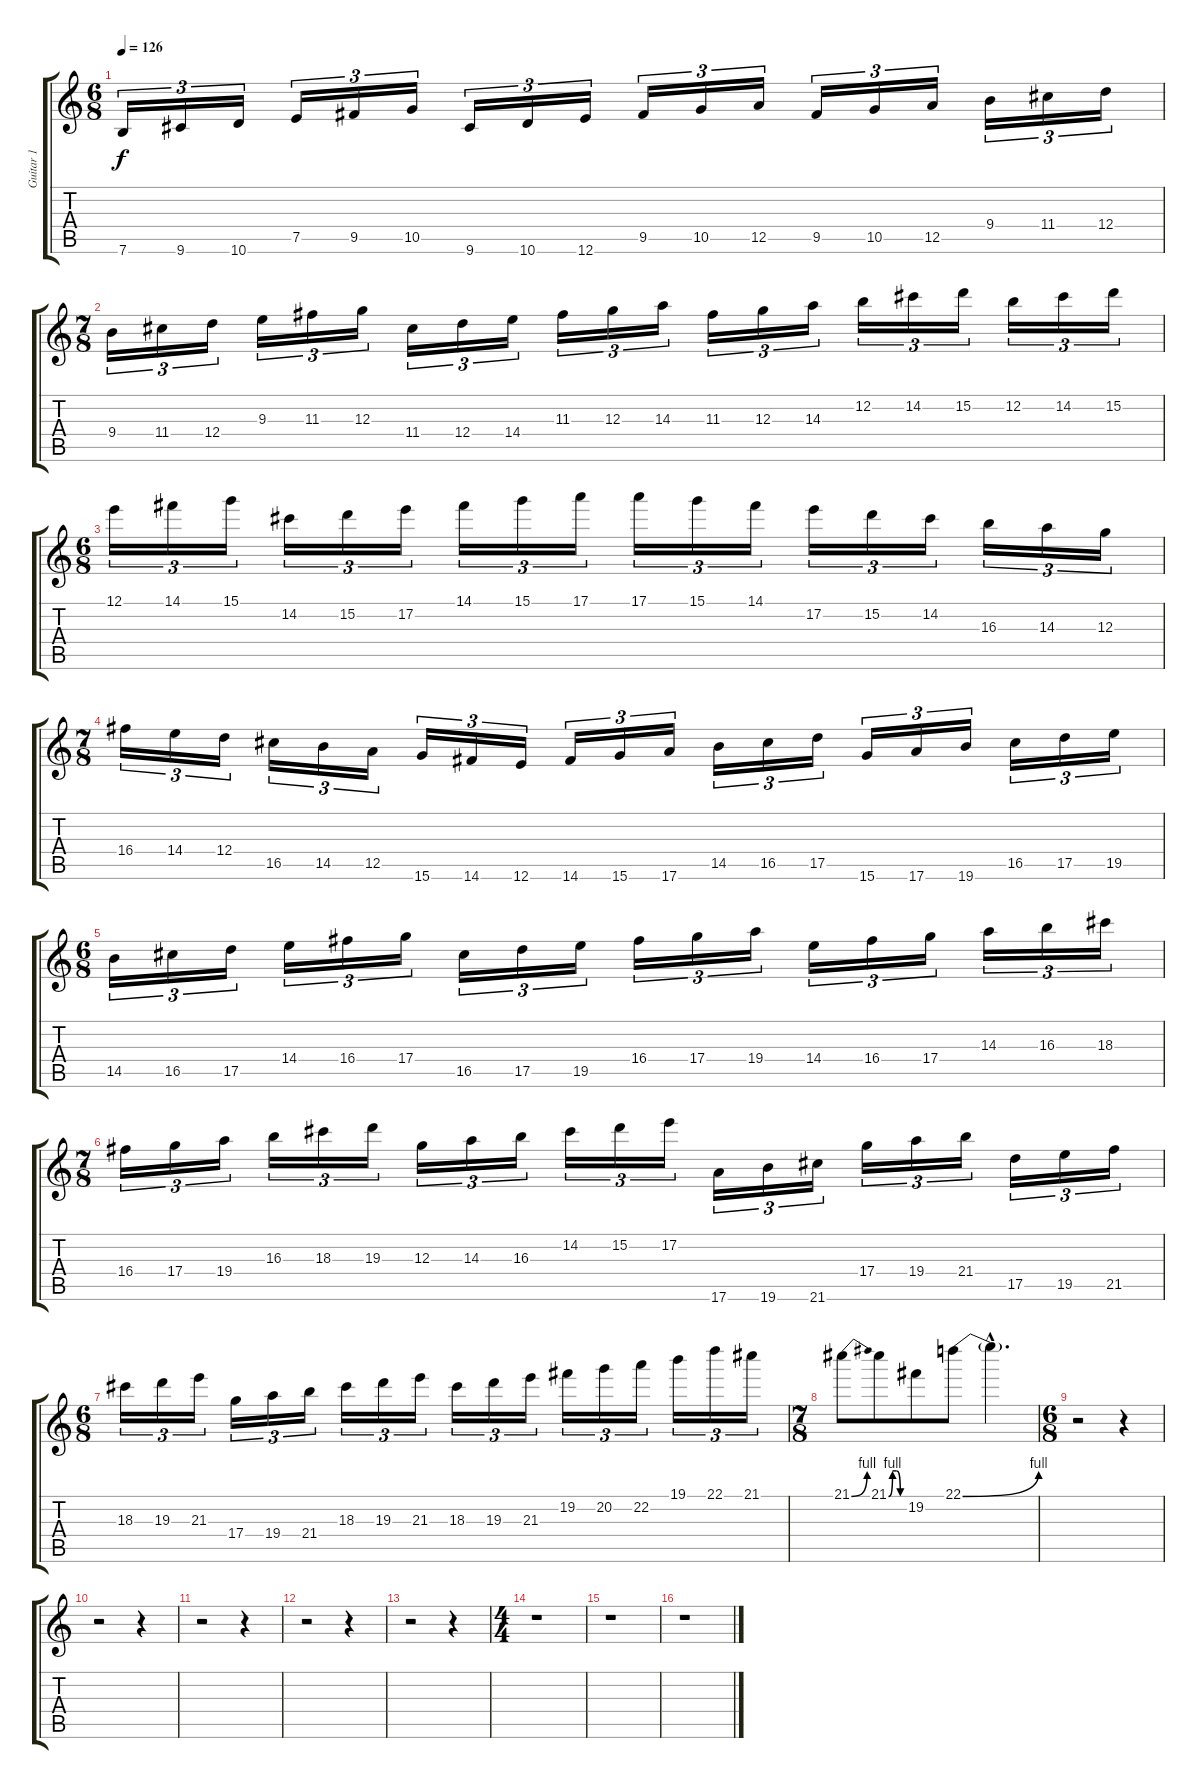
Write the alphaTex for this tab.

\track ("Guitar 1" "Guitar 1") {instrument overdrivenguitar}
\staff {score tabs}
\tuning (E4 B3 G3 D3 A2 E2) {hide}
\ts (6 8)
\tempo 126
\clef g2
\ks c
7.6.16{tu (3 2) dy f} 9.6.16{tu (3 2)} 10.6.16{tu (3 2)} 7.5.16{tu (3 2)} 9.5.16{tu (3 2)} 10.5.16{tu (3 2)} 9.6.16{tu (3 2)} 10.6.16{tu (3 2)} 12.6.16{tu (3 2)} 9.5.16{tu (3 2)} 10.5.16{tu (3 2)} 12.5.16{tu (3 2)} 9.5.16{tu (3 2)} 10.5.16{tu (3 2)} 12.5.16{tu (3 2)} 9.4.16{tu (3 2)} 11.4.16{tu (3 2)} 12.4.16{tu (3 2)} |
\ts (7 8)
9.4.16{tu (3 2)} 11.4.16{tu (3 2)} 12.4.16{tu (3 2)} 9.3.16{tu (3 2)} 11.3.16{tu (3 2)} 12.3.16{tu (3 2)} 11.4.16{tu (3 2)} 12.4.16{tu (3 2)} 14.4.16{tu (3 2)} 11.3.16{tu (3 2)} 12.3.16{tu (3 2)} 14.3.16{tu (3 2)} 11.3.16{tu (3 2)} 12.3.16{tu (3 2)} 14.3.16{tu (3 2)} 12.2.16{tu (3 2)} 14.2.16{tu (3 2)} 15.2.16{tu (3 2)} 12.2.16{tu (3 2)} 14.2.16{tu (3 2)} 15.2.16{tu (3 2)} |
\ts (6 8)
12.1.16{tu (3 2)} 14.1.16{tu (3 2)} 15.1.16{tu (3 2)} 14.2.16{tu (3 2)} 15.2.16{tu (3 2)} 17.2.16{tu (3 2)} 14.1.16{tu (3 2)} 15.1.16{tu (3 2)} 17.1.16{tu (3 2)} 17.1.16{tu (3 2)} 15.1.16{tu (3 2)} 14.1.16{tu (3 2)} 17.2.16{tu (3 2)} 15.2.16{tu (3 2)} 14.2.16{tu (3 2)} 16.3.16{tu (3 2)} 14.3.16{tu (3 2)} 12.3.16{tu (3 2)} |
\ts (7 8)
16.4.16{tu (3 2)} 14.4.16{tu (3 2)} 12.4.16{tu (3 2)} 16.5.16{tu (3 2)} 14.5.16{tu (3 2)} 12.5.16{tu (3 2)} 15.6.16{tu (3 2)} 14.6.16{tu (3 2)} 12.6.16{tu (3 2)} 14.6.16{tu (3 2)} 15.6.16{tu (3 2)} 17.6.16{tu (3 2)} 14.5.16{tu (3 2)} 16.5.16{tu (3 2)} 17.5.16{tu (3 2)} 15.6.16{tu (3 2)} 17.6.16{tu (3 2)} 19.6.16{tu (3 2)} 16.5.16{tu (3 2)} 17.5.16{tu (3 2)} 19.5.16{tu (3 2)} |
\ts (6 8)
14.5.16{tu (3 2)} 16.5.16{tu (3 2)} 17.5.16{tu (3 2)} 14.4.16{tu (3 2)} 16.4.16{tu (3 2)} 17.4.16{tu (3 2)} 16.5.16{tu (3 2)} 17.5.16{tu (3 2)} 19.5.16{tu (3 2)} 16.4.16{tu (3 2)} 17.4.16{tu (3 2)} 19.4.16{tu (3 2)} 14.4.16{tu (3 2)} 16.4.16{tu (3 2)} 17.4.16{tu (3 2)} 14.3.16{tu (3 2)} 16.3.16{tu (3 2)} 18.3.16{tu (3 2)} |
\ts (7 8)
16.4.16{tu (3 2)} 17.4.16{tu (3 2)} 19.4.16{tu (3 2)} 16.3.16{tu (3 2)} 18.3.16{tu (3 2)} 19.3.16{tu (3 2)} 12.3.16{tu (3 2)} 14.3.16{tu (3 2)} 16.3.16{tu (3 2)} 14.2.16{tu (3 2)} 15.2.16{tu (3 2)} 17.2.16{tu (3 2)} 17.6.16{tu (3 2)} 19.6.16{tu (3 2)} 21.6.16{tu (3 2)} 17.4.16{tu (3 2)} 19.4.16{tu (3 2)} 21.4.16{tu (3 2)} 17.5.16{tu (3 2)} 19.5.16{tu (3 2)} 21.5.16{tu (3 2)} |
\ts (6 8)
18.3.16{tu (3 2)} 19.3.16{tu (3 2)} 21.3.16{tu (3 2)} 17.4.16{tu (3 2)} 19.4.16{tu (3 2)} 21.4.16{tu (3 2)} 18.3.16{tu (3 2)} 19.3.16{tu (3 2)} 21.3.16{tu (3 2)} 18.3.16{tu (3 2)} 19.3.16{tu (3 2)} 21.3.16{tu (3 2)} 19.2.16{tu (3 2)} 20.2.16{tu (3 2)} 22.2.16{tu (3 2)} 19.1.16{tu (3 2)} 22.1.16{tu (3 2)} 21.1.16{tu (3 2)} |
\ts (7 8)
21.1{be (bend 0 0 60 4)}.8 21.1{be (custom 0 0 15 4 30 4 45 0 60 0)}.8 19.2.8 22.1{be (bend 0 0 60 4)}.8 22.1{hac t}.4{d} |
\ts (6 8)
r.2 r.4 |
r.2 r.4 |
r.2 r.4 |
r.2 r.4 |
r.2 r.4 |
\ts (4 4)
r.1 |
r.1 |
r.1
